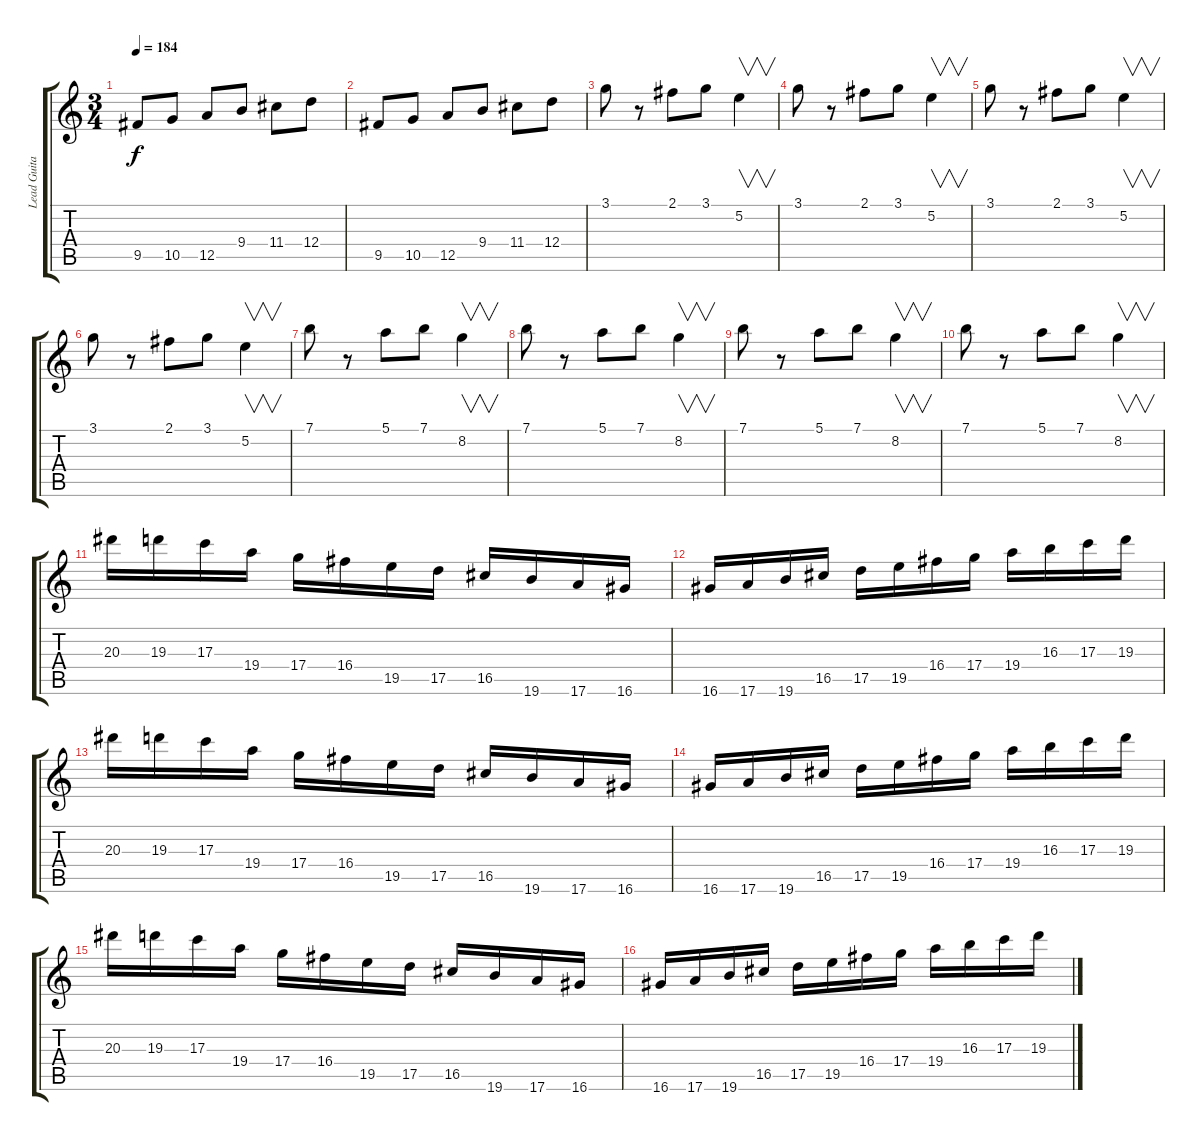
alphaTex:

\track ("Lead Guitar II" "Lead Guita") {instrument distortionguitar}
\staff {score tabs}
\tuning (E4 B3 G3 D3 A2 E2) {hide}
\ts (3 4)
\tempo 184
\clef g2
\ks c
9.5.8{dy f} 10.5.8 12.5.8 9.4.8 11.4.8 12.4.8 |
9.5.8 10.5.8 12.5.8 9.4.8 11.4.8 12.4.8 |
3.1.8 r.8 2.1.8 3.1.8 5.2.4{v} |
3.1.8 r.8 2.1.8 3.1.8 5.2.4{v} |
3.1.8 r.8 2.1.8 3.1.8 5.2.4{v} |
3.1.8 r.8 2.1.8 3.1.8 5.2.4{v} |
7.1.8 r.8 5.1.8 7.1.8 8.2.4{v} |
7.1.8 r.8 5.1.8 7.1.8 8.2.4{v} |
7.1.8 r.8 5.1.8 7.1.8 8.2.4{v} |
7.1.8 r.8 5.1.8 7.1.8 8.2.4{v} |
20.3.16{volume 11} 19.3.16 17.3.16 19.4.16 17.4.16 16.4.16 19.5.16 17.5.16 16.5.16 19.6.16 17.6.16 16.6.16 |
16.6.16 17.6.16 19.6.16 16.5.16 17.5.16 19.5.16 16.4.16 17.4.16 19.4.16 16.3.16 17.3.16 19.3.16 |
20.3.16{volume 11} 19.3.16 17.3.16 19.4.16 17.4.16 16.4.16 19.5.16 17.5.16 16.5.16 19.6.16 17.6.16 16.6.16 |
16.6.16 17.6.16 19.6.16 16.5.16 17.5.16 19.5.16 16.4.16 17.4.16 19.4.16 16.3.16 17.3.16 19.3.16 |
20.3.16{volume 11} 19.3.16 17.3.16 19.4.16 17.4.16 16.4.16 19.5.16 17.5.16 16.5.16 19.6.16 17.6.16 16.6.16 |
16.6.16 17.6.16 19.6.16 16.5.16 17.5.16 19.5.16 16.4.16 17.4.16 19.4.16 16.3.16 17.3.16 19.3.16
